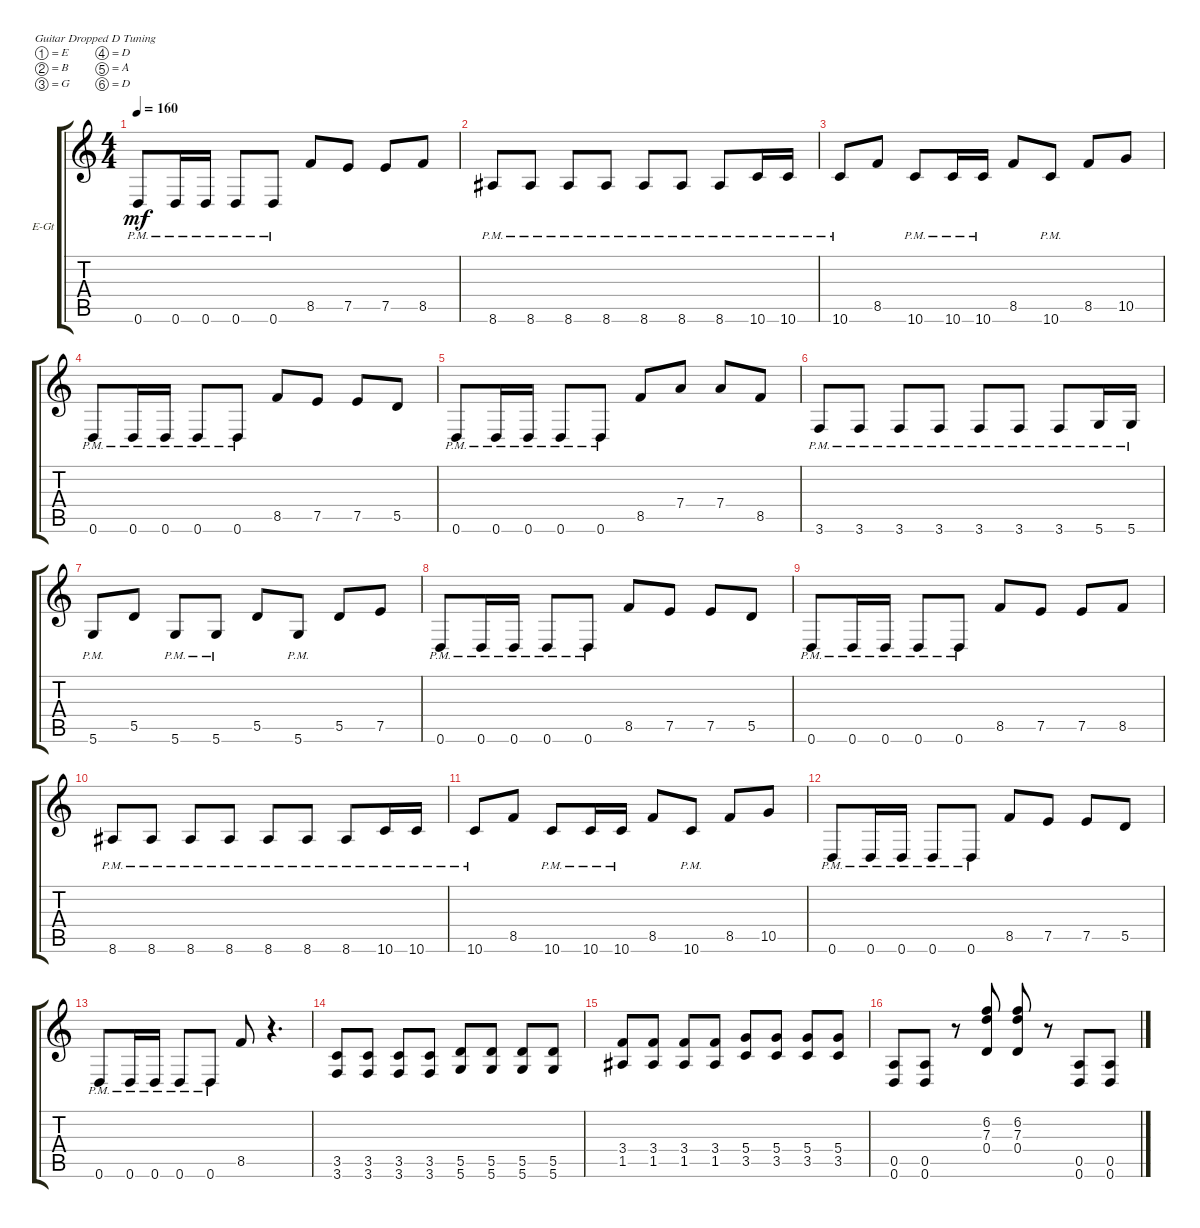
\bracketExtendMode groupsimilarinstruments
\firstSystemTrackNameOrientation horizontal
\otherSystemsTrackNameOrientation horizontal
\track ("TabIt MIDI - Track 2" "E-Gt") {instrument electricguitarclean}
\staff {score tabs}
\tuning (E4 B3 G3 D3 A2 D2)
\ts (4 4)
\tempo 160
\clef g2
\ks c
0.6{pm}.8{dy mf} 0.6{pm}.16 0.6{pm}.16 0.6{pm}.8 0.6{pm}.8 8.5.8 7.5.8 7.5.8 8.5.8 |
8.6{pm}.8 8.6{pm}.8 8.6{pm}.8 8.6{pm}.8 8.6{pm}.8 8.6{pm}.8 8.6{pm}.8 10.6{pm}.16 10.6{pm}.16 |
10.6{pm}.8 8.5.8 10.6{pm}.8 10.6{pm}.16 10.6{pm}.16 8.5.8 10.6{pm}.8 8.5.8 10.5.8 |
0.6{pm}.8 0.6{pm}.16 0.6{pm}.16 0.6{pm}.8 0.6{pm}.8 8.5.8 7.5.8 7.5.8 5.5.8 |
0.6{pm}.8 0.6{pm}.16 0.6{pm}.16 0.6{pm}.8 0.6{pm}.8 8.5.8 7.4.8 7.4.8 8.5.8 |
3.6{pm}.8 3.6{pm}.8 3.6{pm}.8 3.6{pm}.8 3.6{pm}.8 3.6{pm}.8 3.6{pm}.8 5.6{pm}.16 5.6{pm}.16 |
5.6{pm}.8 5.5.8 5.6{pm}.8 5.6{pm}.8 5.5.8 5.6{pm}.8 5.5.8 7.5.8 |
0.6{pm}.8 0.6{pm}.16 0.6{pm}.16 0.6{pm}.8 0.6{pm}.8 8.5.8 7.5.8 7.5.8 5.5.8 |
0.6{pm}.8 0.6{pm}.16 0.6{pm}.16 0.6{pm}.8 0.6{pm}.8 8.5.8 7.5.8 7.5.8 8.5.8 |
8.6{pm}.8 8.6{pm}.8 8.6{pm}.8 8.6{pm}.8 8.6{pm}.8 8.6{pm}.8 8.6{pm}.8 10.6{pm}.16 10.6{pm}.16 |
10.6{pm}.8 8.5.8 10.6{pm}.8 10.6{pm}.16 10.6{pm}.16 8.5.8 10.6{pm}.8 8.5.8 10.5.8 |
0.6{pm}.8 0.6{pm}.16 0.6{pm}.16 0.6{pm}.8 0.6{pm}.8 8.5.8 7.5.8 7.5.8 5.5.8 |
0.6{pm}.8 0.6{pm}.16 0.6{pm}.16 0.6{pm}.8 0.6{pm}.8 8.5.8 r.4{d} |
(3.6 3.5).8 (3.6 3.5).8 (3.6 3.5).8 (3.6 3.5).8 (5.6 5.5).8 (5.6 5.5).8 (5.6 5.5).8 (5.6 5.5).8 |
(1.5 3.4).8 (1.5 3.4).8 (1.5 3.4).8 (1.5 3.4).8 (3.5 5.4).8 (3.5 5.4).8 (3.5 5.4).8 (3.5 5.4).8 |
(0.5 0.6).8 (0.5 0.6).8 r.8 (0.4 6.2 7.3).8 (0.4 6.2 7.3).8 r.8 (0.5 0.6).8 (0.5 0.6).8
